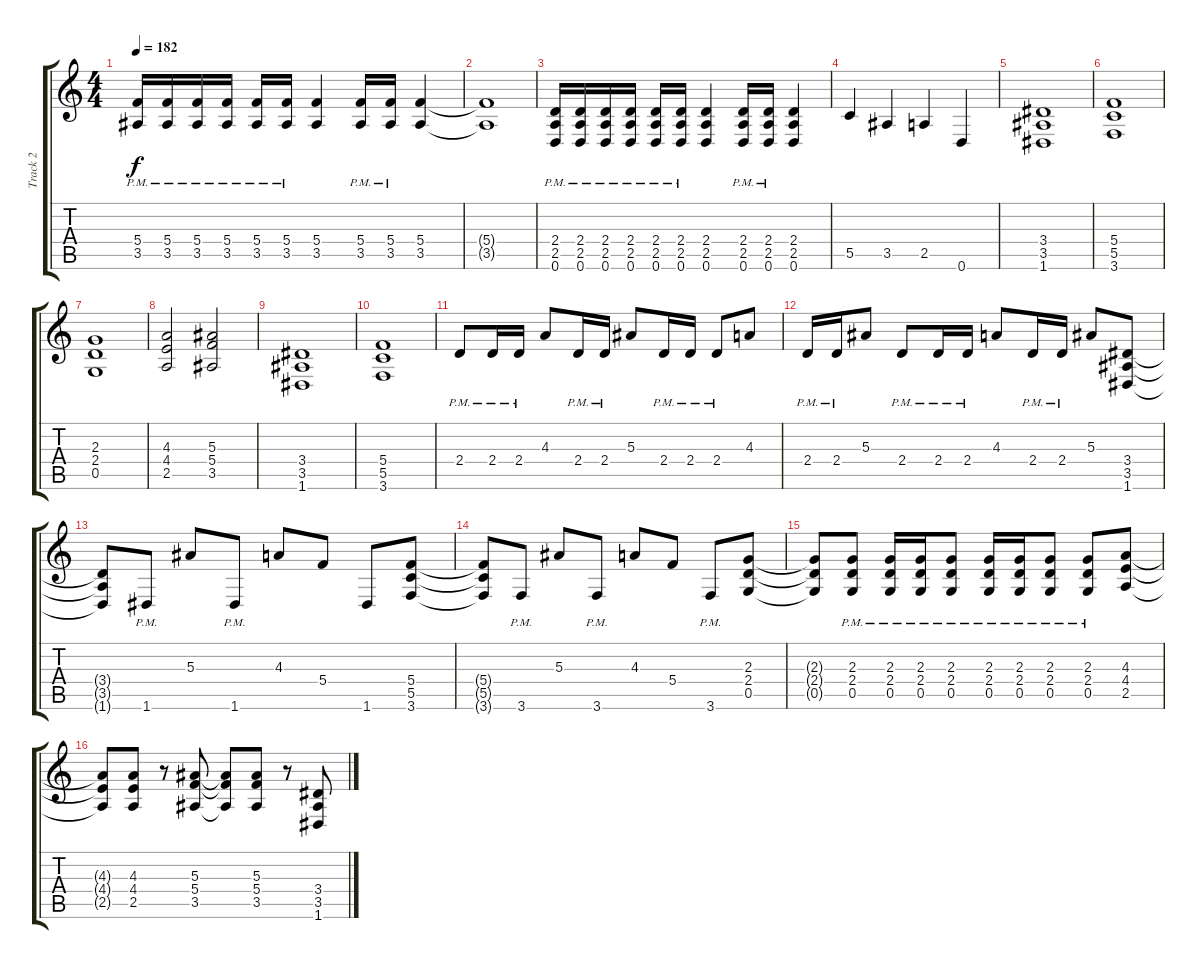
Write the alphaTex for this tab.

\track ("Track 2" "Track 2") {instrument distortionguitar}
\staff {score tabs}
\tuning (D4 A3 F3 C3 G2 D2) {hide}
\ts (4 4)
\tempo 182
\clef g2
\ks c
(5.4{pm} 3.5{pm}).16{dy f} (5.4{pm} 3.5{pm}).16 (5.4{pm} 3.5{pm}).16 (5.4{pm} 3.5{pm}).16 (5.4{pm} 3.5{pm}).16 (5.4{pm} 3.5{pm}).16 (5.4 3.5).4 (5.4{pm} 3.5{pm}).16 (5.4{pm} 3.5{pm}).16 (5.4 3.5).4 |
(5.4{t} 3.5{t}).1 |
(2.4{pm} 2.5{pm} 0.6{pm}).16 (2.4{pm} 2.5{pm} 0.6{pm}).16 (2.4{pm} 2.5{pm} 0.6{pm}).16 (2.4{pm} 2.5{pm} 0.6{pm}).16 (2.4{pm} 2.5{pm} 0.6{pm}).16 (2.4{pm} 2.5{pm} 0.6{pm}).16 (2.4 2.5 0.6).4 (2.4{pm} 2.5{pm} 0.6{pm}).16 (2.4{pm} 2.5{pm} 0.6{pm}).16 (2.4 2.5 0.6).4 |
5.5.4 3.5.4 2.5.4 0.6.4 |
(3.4 3.5 1.6).1 |
(5.4 5.5 3.6).1 |
(2.3 2.4 0.5).1 |
(4.3 4.4 2.5).2 (5.3 5.4 3.5).2 |
(3.4 3.5 1.6).1 |
(5.4 5.5 3.6).1 |
2.4{pm}.8 2.4{pm}.16 2.4{pm}.16 4.3.8 2.4{pm}.16 2.4{pm}.16 5.3.8 2.4{pm}.16 2.4{pm}.16 2.4{pm}.8 4.3.8 |
2.4{pm}.16 2.4{pm}.16 5.3.8 2.4{pm}.8 2.4{pm}.16 2.4{pm}.16 4.3.8 2.4{pm}.16 2.4{pm}.16 5.3.8 (3.4 3.5 1.6).8 |
(3.4{t} 3.5{t} 1.6{t}).8 1.6{pm}.8 5.3.8 1.6{pm}.8 4.3.8 5.4.8 1.6.8 (5.4 5.5 3.6).8 |
(5.4{t} 5.5{t} 3.6{t}).8 3.6{pm}.8 5.3.8 3.6{pm}.8 4.3.8 5.4.8 3.6{pm}.8 (2.3 2.4 0.5).8 |
(2.3{t} 2.4{t} 0.5{t}).8 (2.3{pm} 2.4{pm} 0.5{pm}).8 (2.3{pm} 2.4{pm} 0.5{pm}).16 (2.3{pm} 2.4{pm} 0.5{pm}).16 (2.3{pm} 2.4{pm} 0.5{pm}).8 (2.3{pm} 2.4{pm} 0.5{pm}).16 (2.3{pm} 2.4{pm} 0.5{pm}).16 (2.3{pm} 2.4{pm} 0.5{pm}).8 (2.3{pm} 2.4{pm} 0.5{pm}).8 (4.3 4.4 2.5).8 |
(4.3{t} 4.4{t} 2.5{t}).8 (4.3 4.4 2.5).8 r.8 (5.3 5.4 3.5).8 (5.3{t} 5.4{t} 3.5{t}).8 (5.3 5.4 3.5).8 r.8 (3.4 3.5 1.6).8
